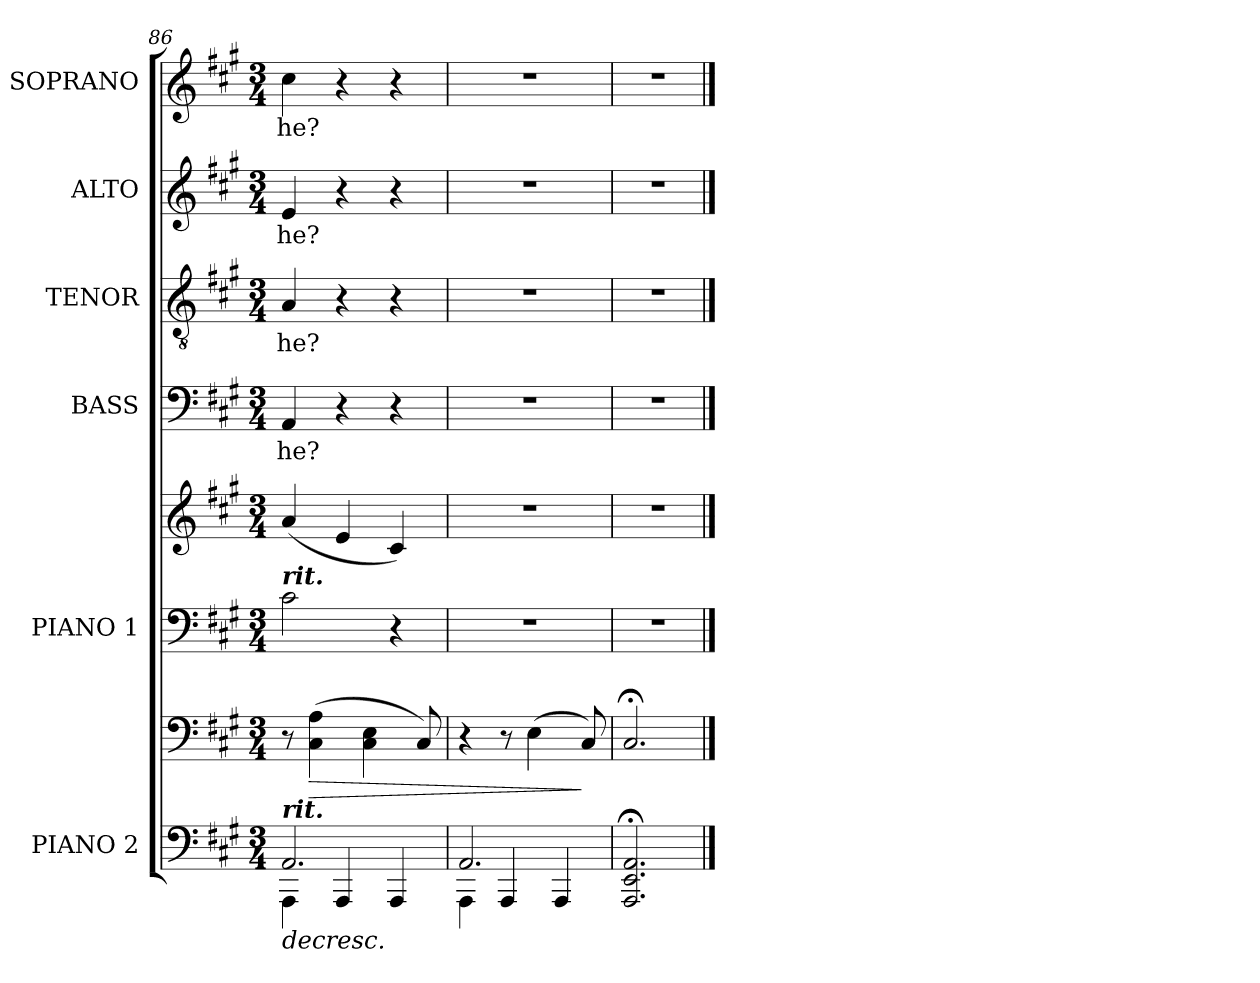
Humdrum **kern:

**kern	**kern	**dynam	**kern	**kern	**dynam	**kern	**text	**kern	**text	**kern	**text	**kern	**text
*part6	*part6	*part6	*part5	*part5	*part5	*part4	*part4	*part3	*part3	*part2	*part2	*part1	*part1
*staff8	*staff7	*staff7/8	*staff6	*staff5	*staff5/6	*staff4	*staff4	*staff3	*staff3	*staff2	*staff2	*staff1	*staff1
*I"PIANO 2	*	*	*I"PIANO 1	*	*	*I"BASS	*	*I"TENOR	*	*I"ALTO	*	*I"SOPRANO	*
*I'Pno.	*	*	*I'Pno.	*	*	*I'B.	*	*I'T.	*	*I'A.	*	*I'S.	*
*clefF4	*clefF4	*	*clefF4	*clefG2	*	*clefF4	*	*clefGv2	*	*clefG2	*	*clefG2	*
*	*	*	*	*	*	*	*	*ITrd7c12	*	*	*	*	*
*k[f#c#g#]	*k[f#c#g#]	*	*k[f#c#g#]	*k[f#c#g#]	*	*k[f#c#g#]	*	*k[f#c#g#]	*	*k[f#c#g#]	*	*k[f#c#g#]	*
*A:	*A:	*	*A:	*A:	*	*A:	*	*A:	*	*A:	*	*A:	*
*M3/4	*M3/4	*	*M3/4	*M3/4	*	*M3/4	*	*M3/4	*	*M3/4	*	*M3/4	*
=86	=86	=86	=86	=86	=86	=86	=86	=86	=86	=86	=86	=86	=86
!	!	!LO:HP:b=2	!	!	!	!	!	!	!	!	!	!	!
*^	*	*	*	*	*	*	*	*	*	*	*	*	*
!	!	!	!	!	!	!	!	!LO:LY:b:color=#000000	!	!	!	!	!	!
!	!	!	!	!	!	!	!	!	!	!LO:LY:b:color=#000000	!	!	!	!
!	!	!	!	!	!	!	!	!	!	!	!	!LO:LY:b:color=#000000	!	!
!	!	!	!	!LO:TX:a:Bi:t=rit.	!	!	!	!	!	!	!	!	!	!
!LO:TX:a:Bi:t=rit.	!	!	!	!	!	!	!	!	!	!	!	!	!	!
!	!	!	!	!	!	!	!	!	!	!	!	!	!	!LO:LY:b:color=#000000
2.AAi/	4AAAi\	8r	>	2c#i\	(4ai/	.	4AAi/	-he?	4AAi/	-he?	4ei/	-he?	4cc#i\	-he?
!	!	!	!LO:HP:b	!	!	!	!	!	!	!	!	!	!	!
.	.	(4C#i\ 4Ai	>	.	.	.	.	.	.	.	.	.	.	.
.	4AAAi/	.	.	.	4ei/	.	4r	.	4r	.	4r	.	4r	.
.	.	4C#i\ 4Ei	.	.	.	.	.	.	.	.	.	.	.	.
.	4AAAi/	.	.	4r	4c#i/)	] ]	4r	.	4r	.	4r	.	4r	.
.	.	8C#i/)	.	.	.	.	.	.	.	.	.	.	.	.
=87	=87	=87	=87	=87	=87	=87	=87	=87	=87	=87	=87	=87	=87	=87
!	!	!	!	!LO:N:vis=1	!LO:N:vis=1	!	!LO:N:vis=1	!	!LO:N:vis=1	!	!LO:N:vis=1	!	!LO:N:vis=1	!
2.AAi/	4AAAi\	4r	.	2.r	2.r	.	2.r	.	2.r	.	2.r	.	2.r	.
.	4AAAi/	8r	.	.	.	.	.	.	.	.	.	.	.	.
.	.	(4Ei\	.	.	.	.	.	.	.	.	.	.	.	.
.	4AAAi/	.	.	.	.	.	.	.	.	.	.	.	.	.
.	.	8C#i/)	]	.	.	.	.	.	.	.	.	.	.	.
*v	*v	*	*	*	*	*	*	*	*	*	*	*	*	*
.	.	]	.	.	.	.	.	.	.	.	.	.	.
=88	=88	=88	=88	=88	=88	=88	=88	=88	=88	=88	=88	=88	=88
!	!	!	!LO:N:vis=1	!LO:N:vis=1	!	!LO:N:vis=1	!	!LO:N:vis=1	!	!LO:N:vis=1	!	!LO:N:vis=1	!
2.AAAi/; 2.EEi; 2.AAi;	2.C#;i/	.	2.r	2.r	.	2.r	.	2.r	.	2.r	.	2.r	.
==	==	==	==	==	==	==	==	==	==	==	==	==	==
*-	*-	*-	*-	*-	*-	*-	*-	*-	*-	*-	*-	*-	*-
